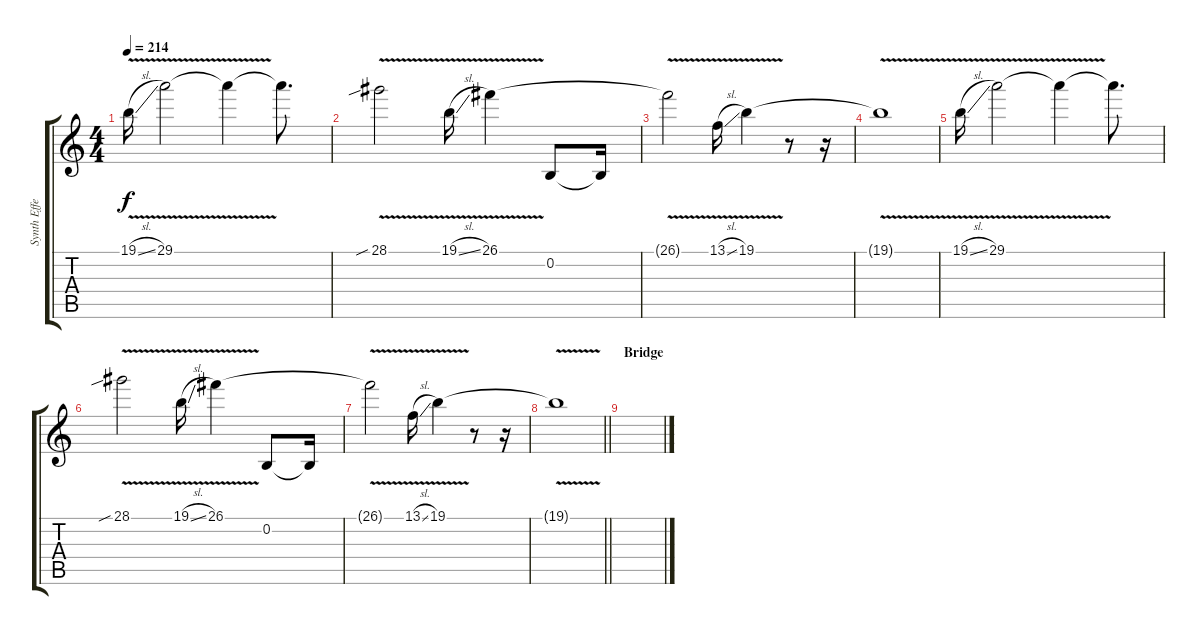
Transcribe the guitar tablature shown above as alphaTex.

\track ("Synth Effect" "Synth Effe") {instrument lead8bassandlead}
\staff {score tabs}
\tuning (E4 B3 G3 D3 A2 E2) {hide}
\ts (4 4)
\tempo 214
\clef g2
\ks c
19.1{v sl}.16{dy f} 29.1{v}.2 29.1{t}.4 29.1{t}.8{d} |
28.1{v sib}.2 19.1{v sl}.16 26.1{v}.4 0.2.8 0.2{t}.16 |
26.1{t}.2 13.1{v sl}.16 19.1{v}.4 r.8 r.16 |
19.1{t}.1 |
19.1{v sl}.16 29.1{v}.2 29.1{t}.4 29.1{t}.8{d} |
28.1{v sib}.2 19.1{v sl}.16 26.1{v}.4 0.2.8 0.2{t}.16 |
26.1{t}.2 13.1{v sl}.16 19.1{v}.4 r.8 r.16 |
\barLineRight lightlight
19.1{t}.1 |
\section ("" "Bridge")
